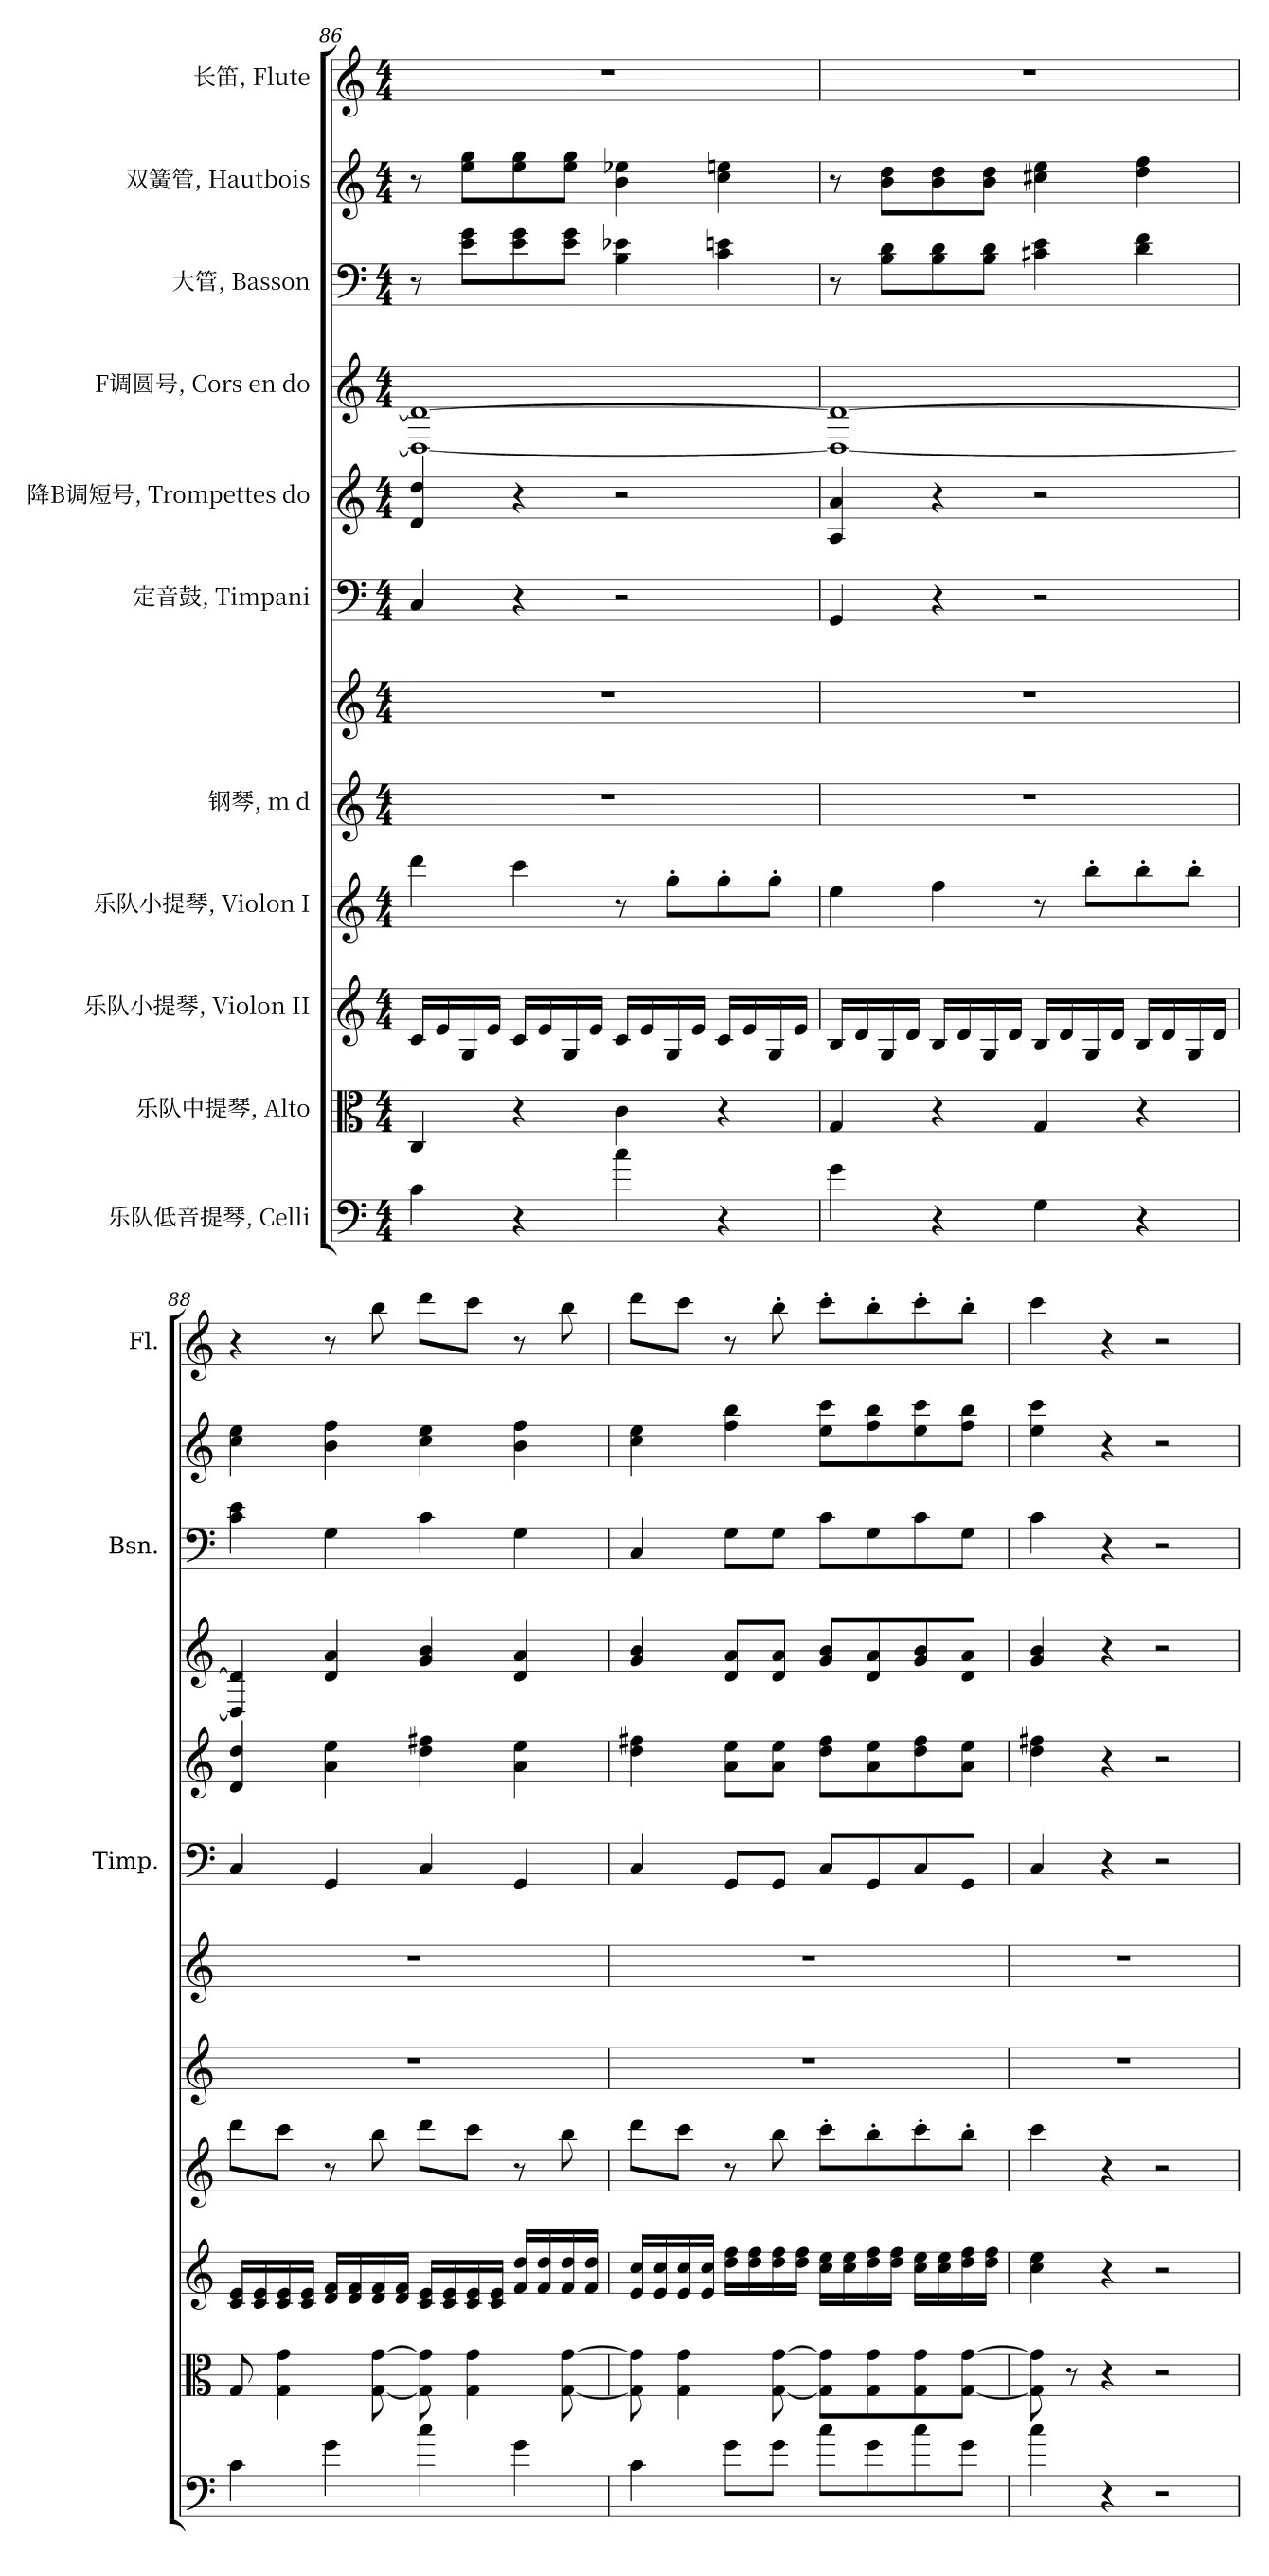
**kern	**kern	**kern	**kern	**kern	**kern	**kern	**kern	**kern	**kern	**kern	**kern
*part11	*part10	*part9	*part8	*part7	*part7	*part6	*part5	*part4	*part3	*part2	*part1
*staff12	*staff11	*staff10	*staff9	*staff8	*staff7	*staff6	*staff5	*staff4	*staff3	*staff2	*staff1
*I"乐队低音提琴, Celli	*I"乐队中提琴, Alto	*I"乐队小提琴, Violon II	*I"乐队小提琴, Violon I	*I"钢琴, m d	*	*I"定音鼓, Timpani	*I"降B调短号, Trompettes do	*I"F调圆号, Cors en do	*I"大管, Basson	*I"双簧管, Hautbois	*I"长笛, Flute
*	*	*	*	*	*	*I'Timp.	*	*	*I'Bsn.	*	*I'Fl.
*clefF4	*clefC3	*clefG2	*clefG2	*clefG2	*clefG2	*clefF4	*clefG2	*clefG2	*clefF4	*clefG2	*clefG2
*ITrd7c12	*	*	*	*	*	*	*ITrd1c2	*ITrd4c7	*	*	*
*k[]	*k[]	*k[]	*k[]	*k[]	*k[]	*k[]	*k[b-e-]	*k[b-]	*k[]	*k[]	*k[]
*M4/4	*M4/4	*M4/4	*M4/4	*M4/4	*M4/4	*M4/4	*M4/4	*M4/4	*M4/4	*M4/4	*M4/4
=86	=86	=86	=86	=86	=86	=86	=86	=86	=86	=86	=86
4C\	4C/	16c/LL	4ddd\	1r	1r	4C/	4c/ 4cc/	1GG_ 1G_	8r	8r	1r
.	.	16e/	.	.	.	.	.	.	.	.	.
.	.	16G/	.	.	.	.	.	.	8e\ 8g\L	8ee\ 8gg\L	.
.	.	16e/JJ	.	.	.	.	.	.	.	.	.
4r	4r	16c/LL	4ccc\	.	.	4r	4r	.	8e\ 8g\	8ee\ 8gg\	.
.	.	16e/	.	.	.	.	.	.	.	.	.
.	.	16G/	.	.	.	.	.	.	8e\ 8g\J	8ee\ 8gg\J	.
.	.	16e/JJ	.	.	.	.	.	.	.	.	.
4c\	4c\	16c/LL	8r	.	.	2r	2r	.	4B\ 4e-X\	4b\ 4ee-X\	.
.	.	16e/	.	.	.	.	.	.	.	.	.
.	.	16G/	8gg'\L	.	.	.	.	.	.	.	.
.	.	16e/JJ	.	.	.	.	.	.	.	.	.
4r	4r	16c/LL	8gg'\	.	.	.	.	.	4c\ 4en\	4cc\ 4een\	.
.	.	16e/	.	.	.	.	.	.	.	.	.
.	.	16G/	8gg'\J	.	.	.	.	.	.	.	.
.	.	16e/JJ	.	.	.	.	.	.	.	.	.
!!LO:PB:g=z
=87	=87	=87	=87	=87	=87	=87	=87	=87	=87	=87	=87
4G\	4G/	16B/LL	4ee\	1r	1r	4GG/	4G/ 4g/	1GG_ 1G_	8r	8r	1r
.	.	16d/	.	.	.	.	.	.	.	.	.
.	.	16G/	.	.	.	.	.	.	8B\ 8d\L	8b\ 8dd\L	.
.	.	16d/JJ	.	.	.	.	.	.	.	.	.
4r	4r	16B/LL	4ff\	.	.	4r	4r	.	8B\ 8d\	8b\ 8dd\	.
.	.	16d/	.	.	.	.	.	.	.	.	.
.	.	16G/	.	.	.	.	.	.	8B\ 8d\J	8b\ 8dd\J	.
.	.	16d/JJ	.	.	.	.	.	.	.	.	.
4GG\	4G/	16B/LL	8r	.	.	2r	2r	.	4c#X\ 4e\	4cc#X\ 4ee\	.
.	.	16d/	.	.	.	.	.	.	.	.	.
.	.	16G/	8bb'\L	.	.	.	.	.	.	.	.
.	.	16d/JJ	.	.	.	.	.	.	.	.	.
4r	4r	16B/LL	8bb'\	.	.	.	.	.	4d\ 4f\	4dd\ 4ff\	.
.	.	16d/	.	.	.	.	.	.	.	.	.
.	.	16G/	8bb'\J	.	.	.	.	.	.	.	.
.	.	16d/JJ	.	.	.	.	.	.	.	.	.
=88	=88	=88	=88	=88	=88	=88	=88	=88	=88	=88	=88
4C\	8G/	16c/ 16e/LL	8ddd\L	1r	1r	4C/	4c/ 4cc/	4GG/] 4G/]	4c\ 4e\	4cc\ 4ee\	4r
.	.	16c/ 16e/	.	.	.	.	.	.	.	.	.
.	4G\ 4g\	16c/ 16e/	8ccc\J	.	.	.	.	.	.	.	.
.	.	16c/ 16e/JJ	.	.	.	.	.	.	.	.	.
4G\	.	16d/ 16f/LL	8r	.	.	4GG/	4g\ 4dd\	4G/ 4d/	4G\	4b\ 4ff\	8r
.	.	16d/ 16f/	.	.	.	.	.	.	.	.	.
.	[8G\ [8g\	16d/ 16f/	8bb\	.	.	.	.	.	.	.	8bb\
.	.	16d/ 16f/JJ	.	.	.	.	.	.	.	.	.
4c\	8G\] 8g\]	16c/ 16e/LL	8ddd\L	.	.	4C/	4cc\ 4een\	4c/ 4e/	4c\	4cc\ 4ee\	8ddd\L
.	.	16c/ 16e/	.	.	.	.	.	.	.	.	.
.	4G\ 4g\	16c/ 16e/	8ccc\J	.	.	.	.	.	.	.	8ccc\J
.	.	16c/ 16e/JJ	.	.	.	.	.	.	.	.	.
4G\	.	16f/ 16dd/LL	8r	.	.	4GG/	4g\ 4dd\	4G/ 4d/	4G\	4b\ 4ff\	8r
.	.	16f/ 16dd/	.	.	.	.	.	.	.	.	.
.	[8G\ [8g\	16f/ 16dd/	8bb\	.	.	.	.	.	.	.	8bb\
.	.	16f/ 16dd/JJ	.	.	.	.	.	.	.	.	.
!!LO:PB:g=z
=89	=89	=89	=89	=89	=89	=89	=89	=89	=89	=89	=89
4C\	8G\] 8g\]	16e/ 16cc/LL	8ddd\L	1r	1r	4C/	4cc\ 4een\	4c/ 4e/	4C/	4cc\ 4ee\	8ddd\L
.	.	16e/ 16cc/	.	.	.	.	.	.	.	.	.
.	4G\ 4g\	16e/ 16cc/	8ccc\J	.	.	.	.	.	.	.	8ccc\J
.	.	16e/ 16cc/JJ	.	.	.	.	.	.	.	.	.
8G\L	.	16dd\ 16ff\LL	8r	.	.	8GG/L	8g\ 8dd\L	8G/ 8d/L	8G\L	4ff\ 4bb\	8r
.	.	16dd\ 16ff\	.	.	.	.	.	.	.	.	.
8G\J	[8G\ [8g\	16dd\ 16ff\	8bb\	.	.	8GG/J	8g\ 8dd\J	8G/ 8d/J	8G\J	.	8bb'\
.	.	16dd\ 16ff\JJ	.	.	.	.	.	.	.	.	.
8c\L	8G\] 8g\]L	16cc\ 16ee\LL	8ccc'\L	.	.	8C/L	8cc\ 8ee\L	8c/ 8e/L	8c\L	8ee\ 8ccc\L	8ccc'\L
.	.	16cc\ 16ee\	.	.	.	.	.	.	.	.	.
8G\	8G\ 8g\	16dd\ 16ff\	8bb'\	.	.	8GG/	8g\ 8dd\	8G/ 8d/	8G\	8ff\ 8bb\	8bb'\
.	.	16dd\ 16ff\JJ	.	.	.	.	.	.	.	.	.
8c\	8G\ 8g\	16cc\ 16ee\LL	8ccc'\	.	.	8C/	8cc\ 8ee\	8c/ 8e/	8c\	8ee\ 8ccc\	8ccc'\
.	.	16cc\ 16ee\	.	.	.	.	.	.	.	.	.
8G\J	[8G\ [8g\J	16dd\ 16ff\	8bb'\J	.	.	8GG/J	8g\ 8dd\J	8G/ 8d/J	8G\J	8ff\ 8bb\J	8bb'\J
.	.	16dd\ 16ff\JJ	.	.	.	.	.	.	.	.	.
=90	=90	=90	=90	=90	=90	=90	=90	=90	=90	=90	=90
4c\	8G\] 8g\]	4cc\ 4ee\	4ccc\	1r	1r	4C/	4cc\ 4een\	4c/ 4e/	4c\	4ee\ 4ccc\	4ccc\
.	8r	.	.	.	.	.	.	.	.	.	.
4r	4r	4r	4r	.	.	4r	4r	4r	4r	4r	4r
2r	2r	2r	2r	.	.	2r	2r	2r	2r	2r	2r
=	=	=	=	=	=	=	=	=	=	=	=
*-	*-	*-	*-	*-	*-	*-	*-	*-	*-	*-	*-
